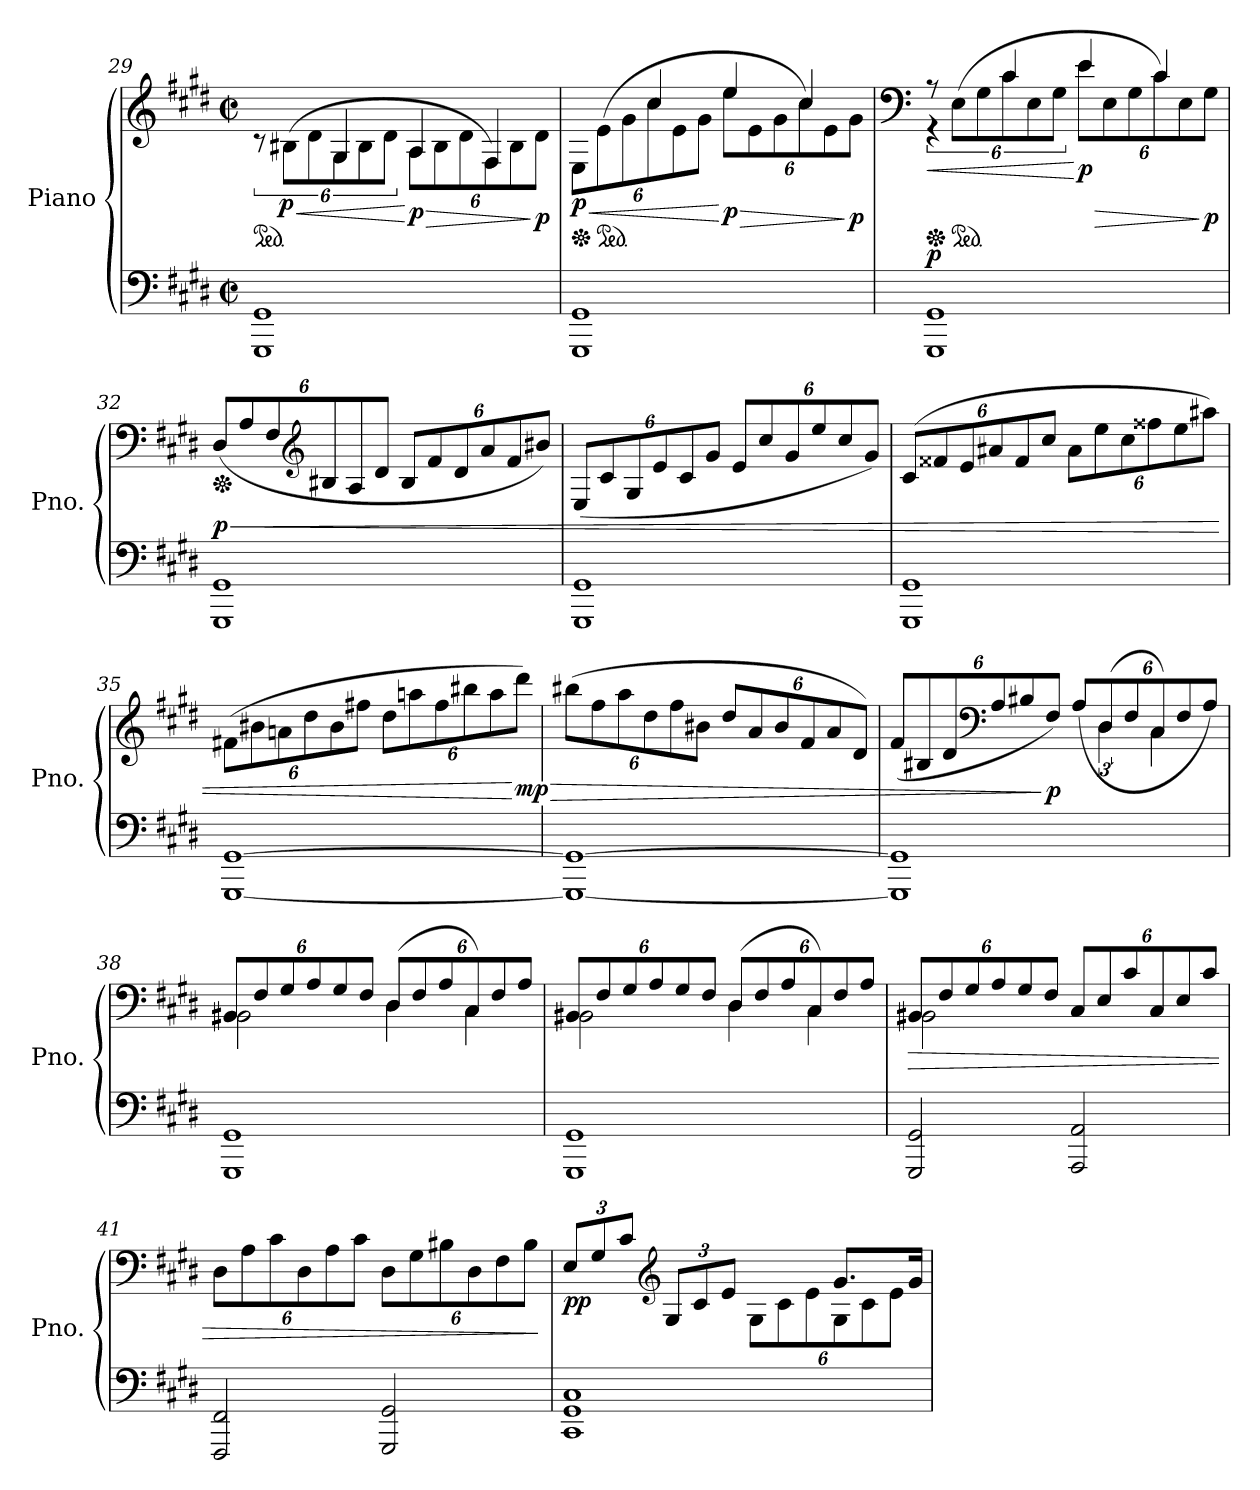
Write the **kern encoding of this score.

**kern	**kern	**dynam
*part1	*part1	*part1
*staff2	*staff1	*staff1/2
*I"Piano	*	*
*I'Pno.	*	*
*clefF4	*clefG2	*
*k[f#c#g#d#]	*k[f#c#g#d#]	*
*M2/2	*M2/2	*
*met(c|)	*met(c|)	*
*	*ped	*
=29	=29	=29
*	*^	*
1GGG# 1GG#	12rc	4ryy	.
!	!	!	!LO:HP:b
!	!	!	!LO:DY:n=1:b
.	(>12B#X\L	.	< p
.	12d#\	.	.
.	12G#\	4G#/	.
.	12B#\	.	.
.	12d#\J	.	.
!	!	!	!LO:HP:n=1:b
!	!	!	!LO:DY:n=2:b
.	12A\L	4A/	[ > p
.	12B#\	.	.
.	12d#\	.	.
.	12F#\)	4F#/	.
.	12B#\	.	.
!	!	!	!LO:DY:n=3:b
.	12d#\J	.	] p
=30	=30	=30	=30
*	*Xped	*	*
*	*Xbrackettup	*	*
!	!	!	!LO:HP:b
!	!	!	!LO:DY:n=1:b
1GGG# 1GG#	12E\L	4ryy	< p
*	*ped	*	*
.	(>12e\	.	.
.	12g#\	.	.
.	12cc#\	4cc#/	.
.	12e\	.	.
.	12g#\J	.	.
!	!	!	!LO:HP:n=1:b
!	!	!	!LO:DY:n=2:b
.	12ee\L	4ee/	[ > p
.	12e\	.	.
.	12g#\	.	.
.	12cc#\)	4cc#/	.
.	12e\	.	.
!	!	!	!LO:DY:n=3:b
.	12g#\J	.	] p
!!LO:LB:g=z	!!
=31	=31	=31	=31
*	*clefF4	*	*
*	*Xped	*	*
*	*brackettup	*	*
!	!	!	!LO:HP:b
!	!	!	!LO:DY:n=1:a=2
1GGG# 1GG#	12r	4r	< p
*	*ped	*	*
.	(>12E\L	.	.
.	12G#\	.	.
.	12c#\	4c#/	.
.	12E\	.	.
.	12G#\J	.	.
!	!	!	!LO:HP:n=1:b
!	!	!	!LO:DY:n=2:b
.	12e\L	4e/	[ > p
.	12E\	.	.
.	12G#\	.	.
.	12c#\)	4c#/	.
.	12E\	.	.
!	!	!	!LO:DY:n=3:b
.	12G#\J	.	] p
*	*v	*v	*
=32	=32	=32
*	*Xped	*
*	*Xbrackettup	*
!	!	!LO:HP:b
!	!	!LO:DY:n=1:b
1GGG# 1GG#	(>12D#/L	< p
.	12A/	.
.	12F#/	.
*	*clefG2	*
.	12B#X/	.
.	12A/	.
.	12d#/J	.
.	12B#/L	.
.	12f#/	.
.	12d#/	.
.	12a/	.
.	12f#/	.
.	12b#X/J)	.
=33	=33	=33
1GGG# 1GG#	(>12E/L	.
.	12c#/	.
.	12G#/	.
.	12e/	.
.	12c#/	.
.	12g#/J	.
.	12e/L	.
.	12cc#/	.
.	12g#/	.
.	12ee/	.
.	12cc#/	.
.	12g#/J)	.
!!LO:LB:g=z
=34	=34	=34
1GGG# 1GG#	(12c#/L	.
.	12f##X/	.
.	12e/	.
.	12a#X/	.
.	12f##/	.
.	12cc#/J	.
.	12a#\L	.
.	12ee\	.
.	12cc#\	.
.	12ff##X\	.
.	12ee\	.
.	12aa#X\J)	.
=35	=35	=35
[1GGG# [1GG#	(12f#X\L	.
.	12b#X\	.
.	12an\	.
.	12dd#\	.
.	12b#\	.
.	12ff#X\J	.
.	12dd#\L	.
.	12aan\	.
.	12ff#\	.
.	12bb#X\	.
.	12aa\	.
!	!	!LO:HP:n=1:b
!	!	!LO:DY:n=1:b
.	12ddd#\J)	[ > mp
!!LO:LB:g=z
=36	=36	=36
1GGG#_ 1GG#_	(12bb#X\L	.
.	12ff#\	.
.	12aa\	.
.	12dd#\	.
.	12ff#\	.
.	12b#X\J	.
.	12dd#/L	.
.	12a/	.
.	12b#/	.
.	12f#/	.
.	12a/	.
.	12d#/J)	.
=37	=37	=37
*	*^	*
1GGG#] 1GG#]	(12f#/L	2ryy	.
.	12B#X/	.	.
.	12d#/	.	.
*	*clefF4	*	*
.	12A/	.	.
.	12B#X/	.	.
!	!	!	!LO:DY:n=1:b
.	12F#/J)	.	] p
*	*	*brackettup	*
.	(12A/L	12ryy	.
.	(12D#/	6D#\	.
.	12F#/	.	.
.	12C#/)	4C#\	.
.	12F#/	.	.
.	12A/J)	.	.
=38	=38	=38	=38
*	*Xbrackettup	*	*
1GGG# 1GG#	12BB#X/L	2BB#\	.
.	12F#/	.	.
.	12G#/	.	.
.	12A/	.	.
.	12G#/	.	.
.	12F#/J	.	.
.	(12D#/L	4D#\	.
.	12F#/	.	.
.	12A/	.	.
.	12C#/)	4C#\	.
.	12F#/	.	.
.	12A/J	.	.
!!LO:LB:g=z	!!
=39	=39	=39	=39
1GGG# 1GG#	12BB#X/L	2BB#\	.
.	12F#/	.	.
.	12G#/	.	.
.	12A/	.	.
.	12G#/	.	.
.	12F#/J	.	.
.	(12D#/L	4D#\	.
.	12F#/	.	.
.	12A/	.	.
.	12C#/)	4C#\	.
.	12F#/	.	.
.	12A/J	.	.
=40	=40	=40	=40
!	!	!	!LO:HP:b
2GGG#/ 2GG#/	12BB#X/L	2BB#\	>
.	12F#/	.	.
.	12G#/	.	.
.	12A/	.	.
.	12G#/	.	.
.	12F#/J	.	.
2AAA/ 2AA/	12C#/L	2ryy	.
.	12E/	.	.
.	12c#/	.	.
.	12C#/	.	.
.	12E/	.	.
.	12c#/J	.	.
*	*v	*v	*
=41	=41	=41
2FFF#/ 2FF#/	12D#\L	.
.	12A\	.
.	12c#\	.
.	12D#\	.
.	12A\	.
.	12c#\J	.
2GGG#/ 2GG#/	12D#\L	.
.	12G#\	.
.	12B#X\	.
.	12D#\	.
.	12F#\	.
.	12B#\J	.
.	.	]
!!LO:LB:g=z
=42	=42	=42
*	*^	*
!	!	!	!LO:DY:b
1CC# 1GG# 1C#	12E/L	2.ryy	pp
.	12G#/	.	.
.	12c#/J	.	.
*	*clefG2	*	*
.	12G#/L	.	.
.	12c#/	.	.
.	12e/J	.	.
.	12G#\L	.	.
.	12c#\	.	.
.	12e\	.	.
.	12G#\	8.g#/L	.
.	12c#\	.	.
.	12e\J	.	.
.	.	16g#/Jk	.
*	*v	*v	*
=	=	=
*-	*-	*-
